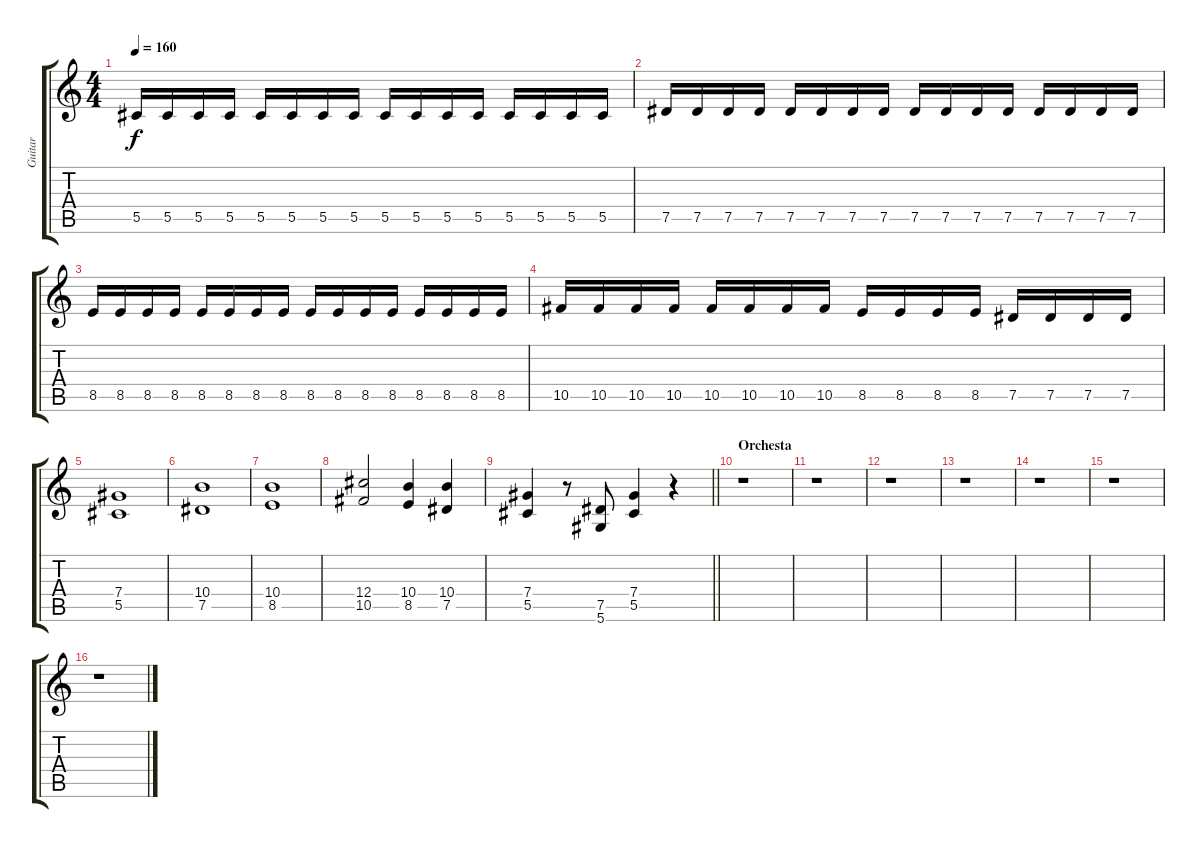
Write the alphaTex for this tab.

\track ("Guitar" "Guitar") {instrument distortionguitar}
\staff {score tabs}
\tuning (Eb4 Bb3 Gb3 Db3 Ab2 Eb2) {hide}
\ts (4 4)
\tempo 160
\clef g2
\ks c
5.5.16{dy f} 5.5.16 5.5.16 5.5.16 5.5.16 5.5.16 5.5.16 5.5.16 5.5.16 5.5.16 5.5.16 5.5.16 5.5.16 5.5.16 5.5.16 5.5.16 |
7.5.16 7.5.16 7.5.16 7.5.16 7.5.16 7.5.16 7.5.16 7.5.16 7.5.16 7.5.16 7.5.16 7.5.16 7.5.16 7.5.16 7.5.16 7.5.16 |
8.5.16 8.5.16 8.5.16 8.5.16 8.5.16 8.5.16 8.5.16 8.5.16 8.5.16 8.5.16 8.5.16 8.5.16 8.5.16 8.5.16 8.5.16 8.5.16 |
10.5.16 10.5.16 10.5.16 10.5.16 10.5.16 10.5.16 10.5.16 10.5.16 8.5.16 8.5.16 8.5.16 8.5.16 7.5.16 7.5.16 7.5.16 7.5.16 |
(7.4 5.5).1 |
(10.4 7.5).1 |
(10.4 8.5).1 |
(12.4 10.5).2 (10.4 8.5).4 (10.4 7.5).4 |
\barLineRight lightlight
(7.4 5.5).4 r.8 (7.5 5.6).8 (7.4 5.5).4 r.4 |
\section ("" "Orchesta")
r.1 |
r.1 |
r.1 |
r.1 |
r.1 |
r.1 |
r.1
